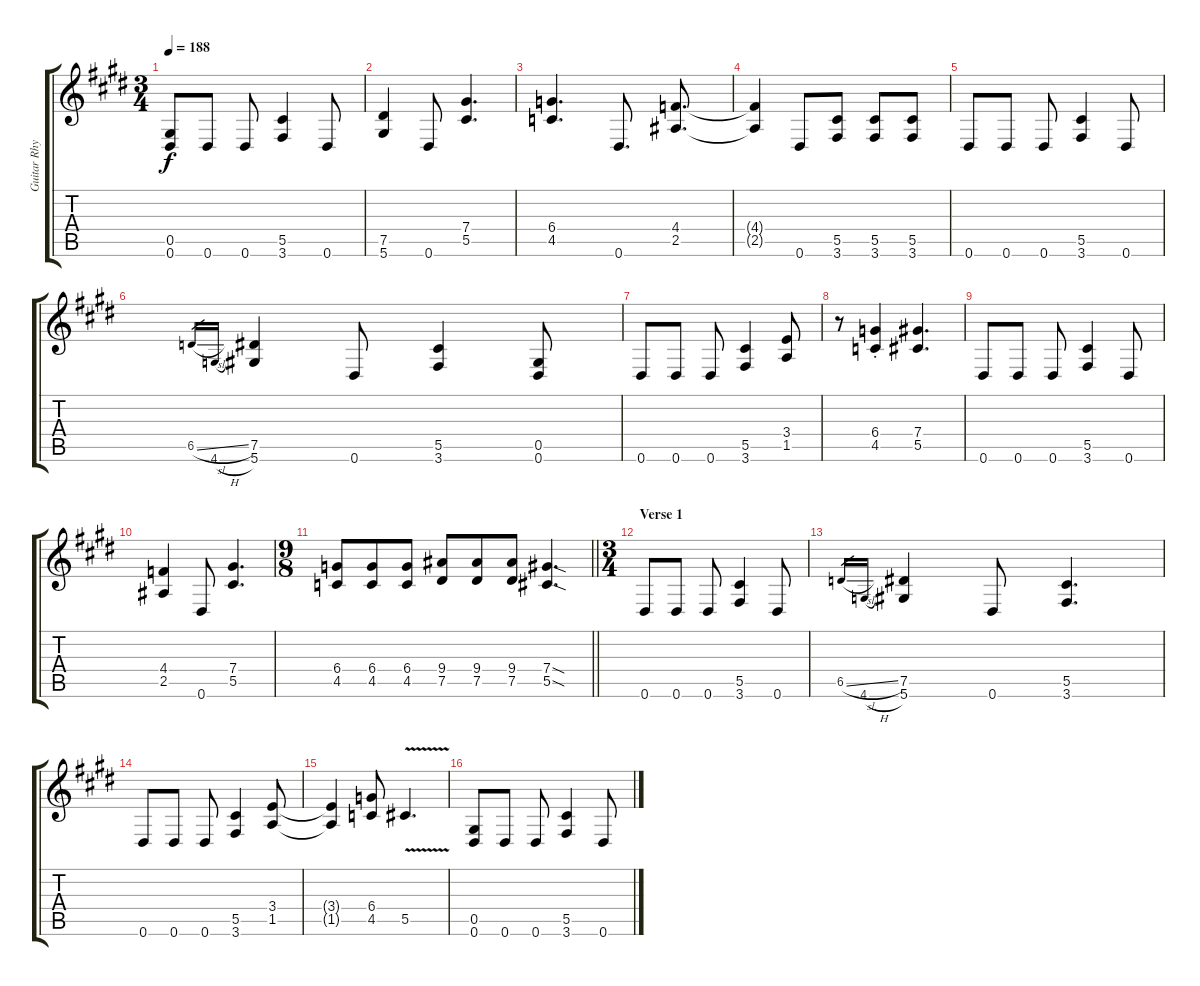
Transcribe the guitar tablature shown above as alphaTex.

\track ("Guitar Rhythm" "Guitar Rhy") {instrument overdrivenguitar}
\staff {score tabs}
\tuning (Eb4 Bb3 Gb3 Db3 Ab2 Eb2) {hide}
\ts (3 4)
\tempo 188
\clef g2
\ks e
(0.5 0.6).8{dy f} 0.6.8 0.6.8 (5.5 3.6).4 0.6.8 |
(7.5 5.6).4 0.6.8 (7.4 5.5).4{d} |
(6.4 4.5).4{d} 0.6.8{d} (4.4 2.5).8{d} |
(4.4{t} 2.5{t}).4 0.6.8 (5.5 3.6).8 (5.5 3.6).8 (5.5 3.6).8 |
0.6.8 0.6.8 0.6.8 (5.5 3.6).4 0.6.8 |
6.5{sl}.16{gr} 4.6{h}.16{gr} (7.5 5.6).4 0.6.8 (5.5 3.6).4 (0.5 0.6).8 |
0.6.8 0.6.8 0.6.8 (5.5 3.6).4 (3.4 1.5).8 |
r.8 (6.4{st} 4.5{st}).4 (7.4 5.5).4{d} |
0.6.8 0.6.8 0.6.8 (5.5 3.6).4 0.6.8 |
(4.4 2.5).4 0.6.8 (7.4 5.5).4{d} |
\ts (9 8)
\barLineRight lightlight
(6.4 4.5).8 (6.4 4.5).8 (6.4 4.5).8 (9.4 7.5).8 (9.4 7.5).8 (9.4 7.5).8 (7.4{sod} 5.5{sod}).4{d} |
\ts (3 4)
\section ("" "Verse 1")
0.6.8 0.6.8 0.6.8 (5.5 3.6).4 0.6.8 |
6.5{sl}.16{gr} 4.6{h}.16{gr} (7.5 5.6).4 0.6.8 (5.5 3.6).4{d} |
0.6.8 0.6.8 0.6.8 (5.5 3.6).4 (3.4 1.5).8 |
(3.4{t} 1.5{t}).4 (6.4 4.5).8 5.5{v}.4{d} |
(0.5 0.6).8 0.6.8 0.6.8 (5.5 3.6).4 0.6.8
